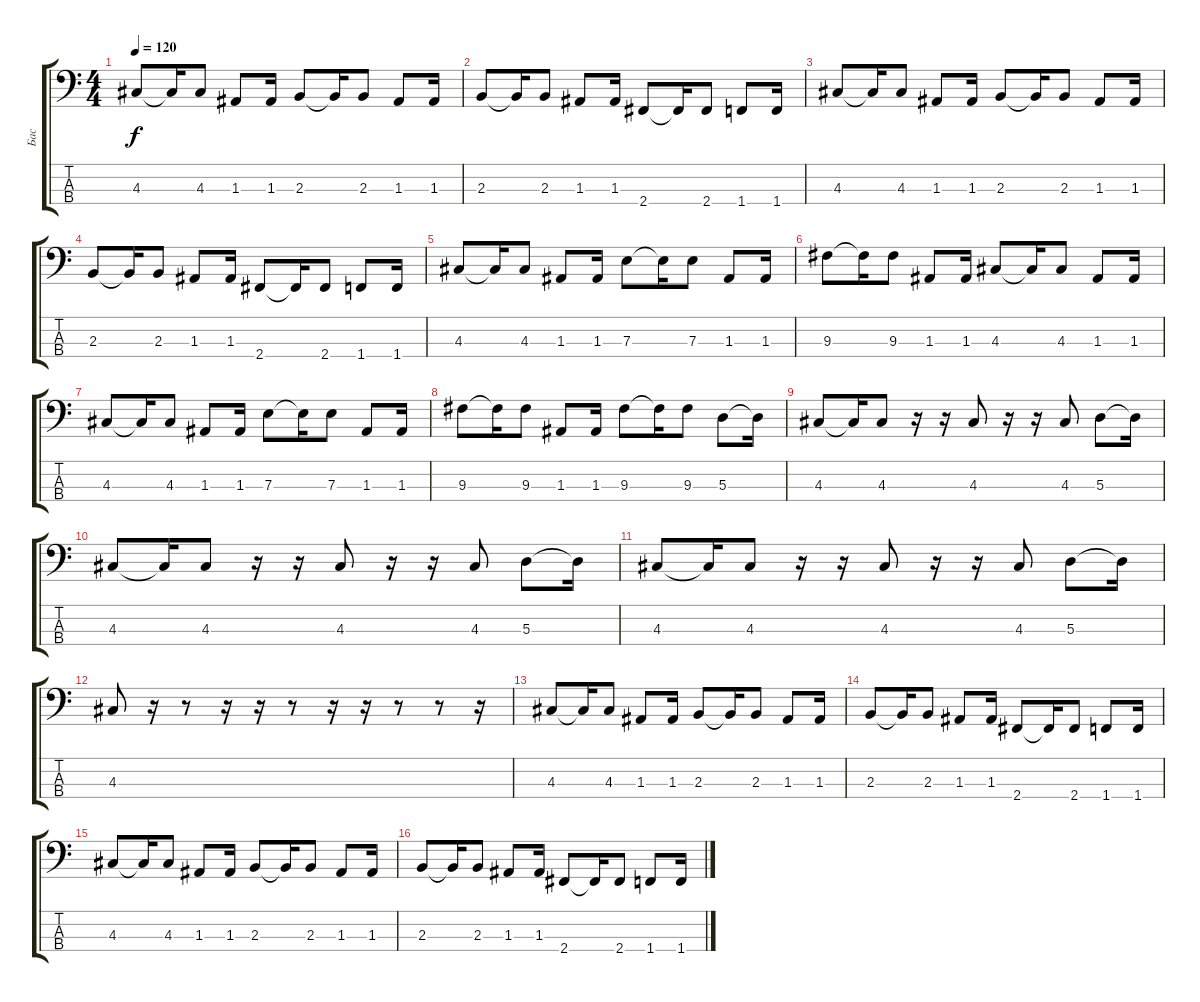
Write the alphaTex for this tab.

\track ("Бас" "Бас") {instrument electricbassfinger}
\staff {score tabs}
\tuning (G2 D2 A1 E1) {hide}
\ts (4 4)
\tempo 120
\clef f4
\ks c
4.3.8{dy f} 4.3{t}.16 4.3.8 1.3.8 1.3.16 2.3.8 2.3{t}.16 2.3.8 1.3.8 1.3.16 |
2.3.8 2.3{t}.16 2.3.8 1.3.8 1.3.16 2.4.8 2.4{t}.16 2.4.8 1.4.8 1.4.16 |
4.3.8 4.3{t}.16 4.3.8 1.3.8 1.3.16 2.3.8 2.3{t}.16 2.3.8 1.3.8 1.3.16 |
2.3.8 2.3{t}.16 2.3.8 1.3.8 1.3.16 2.4.8 2.4{t}.16 2.4.8 1.4.8 1.4.16 |
4.3.8 4.3{t}.16 4.3.8 1.3.8 1.3.16 7.3.8 7.3{t}.16 7.3.8 1.3.8 1.3.16 |
9.3.8 9.3{t}.16 9.3.8 1.3.8 1.3.16 4.3.8 4.3{t}.16 4.3.8 1.3.8 1.3.16 |
4.3.8 4.3{t}.16 4.3.8 1.3.8 1.3.16 7.3.8 7.3{t}.16 7.3.8 1.3.8 1.3.16 |
9.3.8 9.3{t}.16 9.3.8 1.3.8 1.3.16 9.3.8 9.3{t}.16 9.3.8 5.3.8 5.3{t}.16 |
4.3.8 4.3{t}.16 4.3.8 r.16 r.16 4.3.8 r.16 r.16 4.3.8 5.3.8 5.3{t}.16 |
4.3.8 4.3{t}.16 4.3.8 r.16 r.16 4.3.8 r.16 r.16 4.3.8 5.3.8 5.3{t}.16 |
4.3.8 4.3{t}.16 4.3.8 r.16 r.16 4.3.8 r.16 r.16 4.3.8 5.3.8 5.3{t}.16 |
4.3.8 r.16 r.8 r.16 r.16 r.8 r.16 r.16 r.8 r.8 r.16 |
4.3.8 4.3{t}.16 4.3.8 1.3.8 1.3.16 2.3.8 2.3{t}.16 2.3.8 1.3.8 1.3.16 |
2.3.8 2.3{t}.16 2.3.8 1.3.8 1.3.16 2.4.8 2.4{t}.16 2.4.8 1.4.8 1.4.16 |
4.3.8 4.3{t}.16 4.3.8 1.3.8 1.3.16 2.3.8 2.3{t}.16 2.3.8 1.3.8 1.3.16 |
2.3.8 2.3{t}.16 2.3.8 1.3.8 1.3.16 2.4.8 2.4{t}.16 2.4.8 1.4.8 1.4.16
